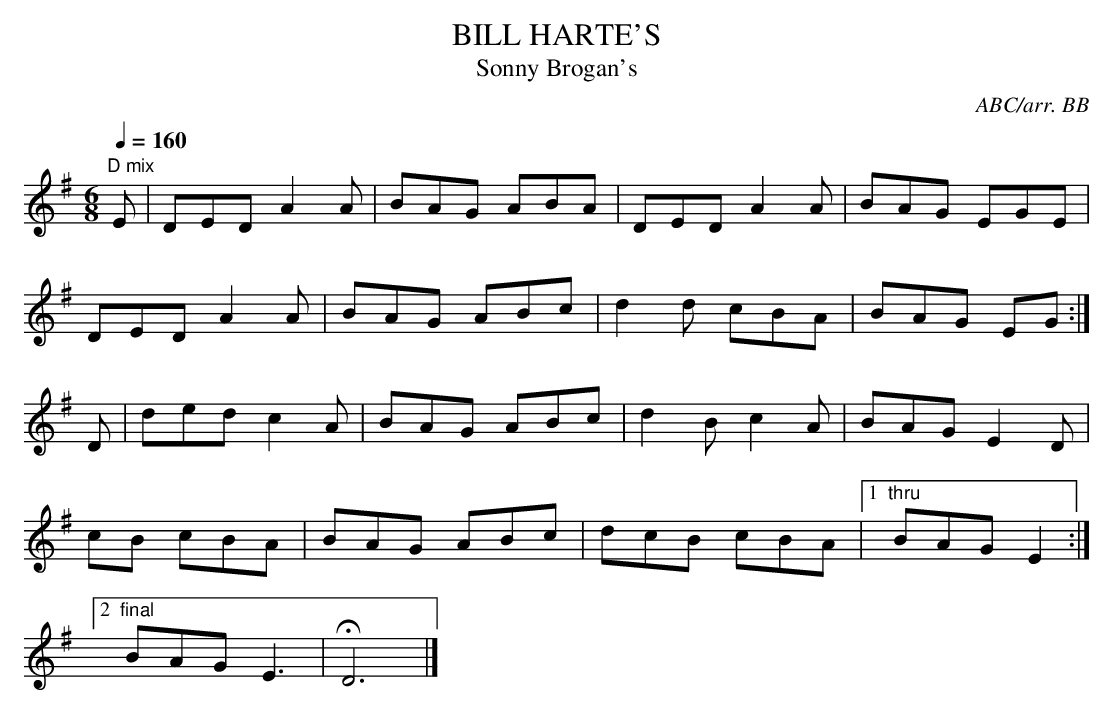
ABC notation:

X:1
T:BILL HARTE'S
T:Sonny Brogan's
C:ABC/arr. BB
M:6/8
Q:1/4=160
L:1/8
K:G
"D mix"
E|DED A2A|BAG ABA|DED A2A|BAG EGE|
DED A2A|BAG ABc|d2d cBA|BAG EG :|
D|ded c2A|BAG ABc|d2B c2A|BAG E2D|
cB cBA|BAG ABc|dcB cBA|1 "thru"BAG E2 :|
[2 "final"BAG E3|HD6|]
